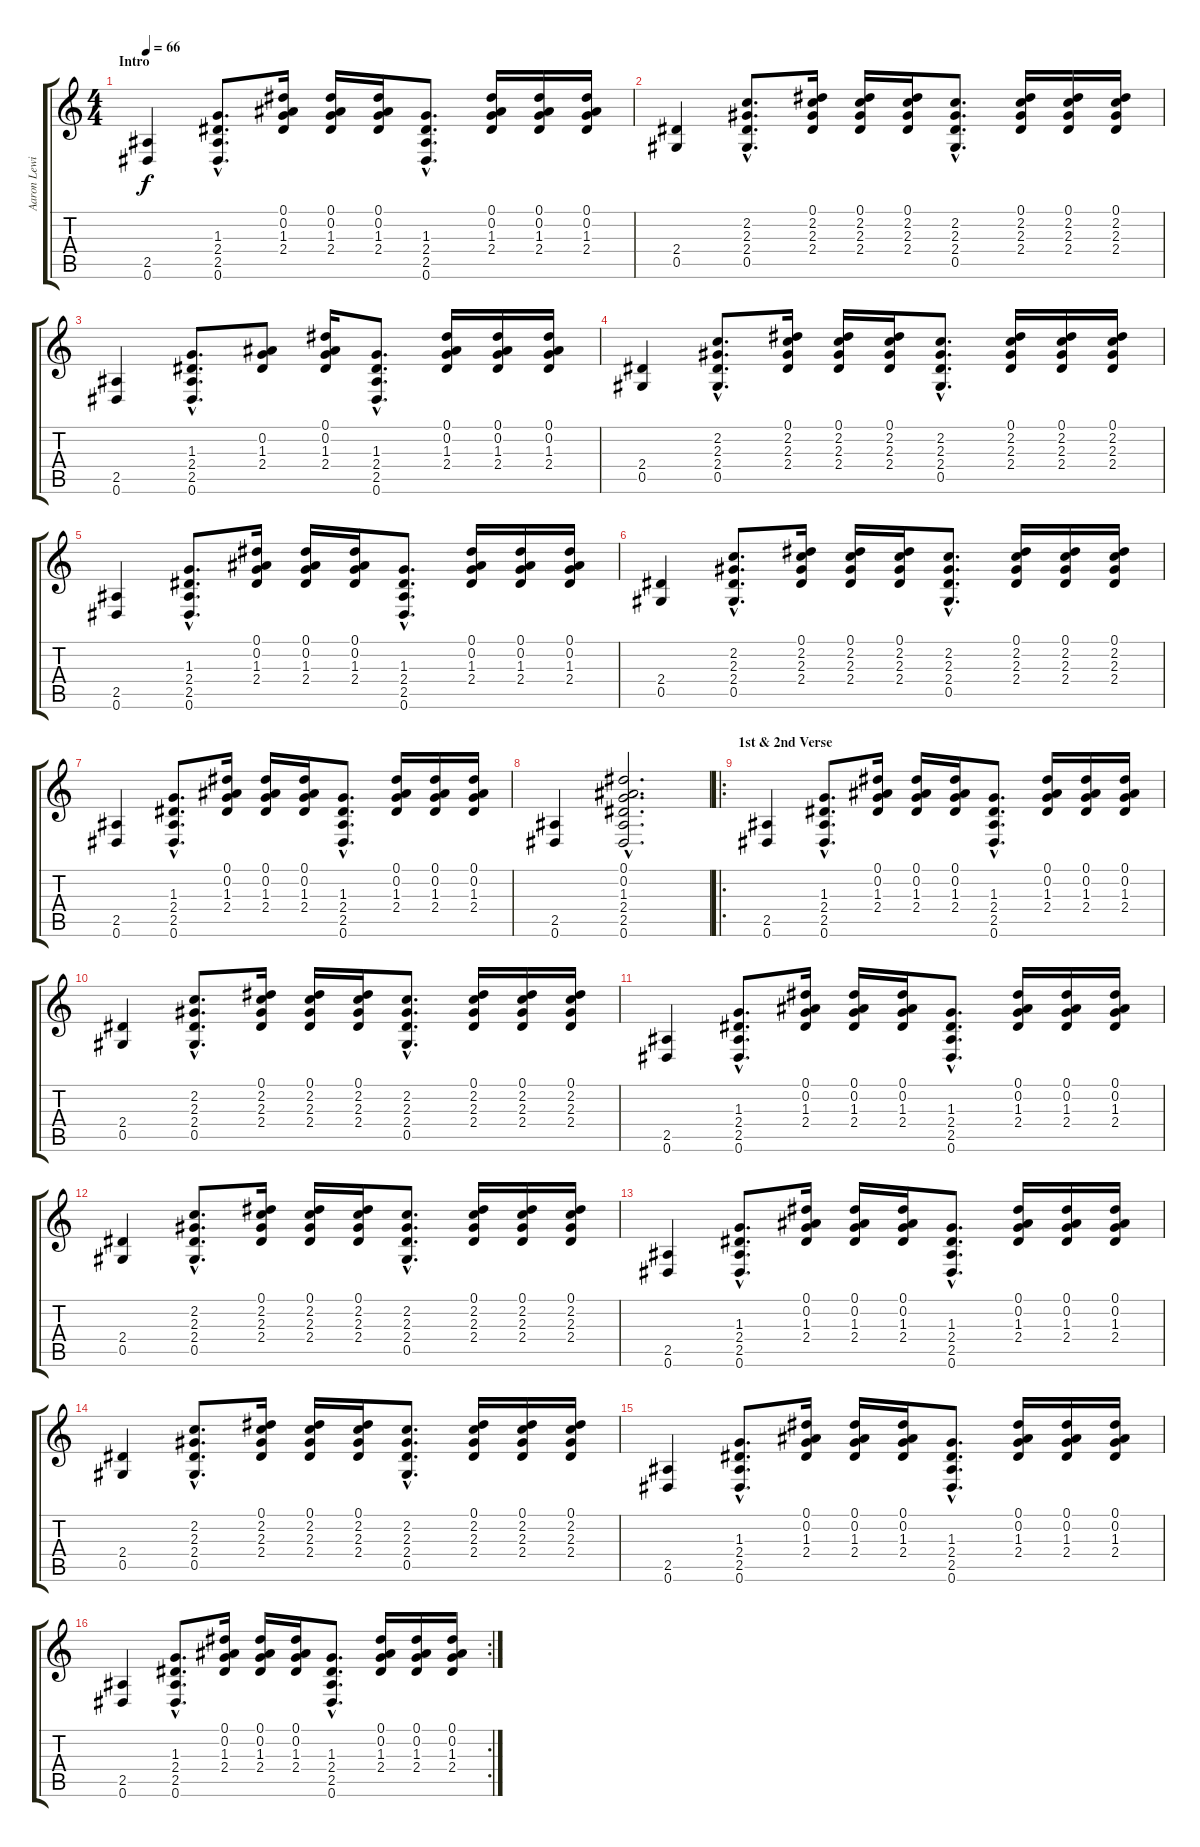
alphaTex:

\track ("Aaron Lewis" "Aaron Lewi") {instrument acousticguitarsteel}
\staff {score tabs}
\tuning (Eb4 Bb3 Gb3 Db3 Ab2 Eb2) {hide}
\ts (4 4)
\section ("" "Intro")
\tempo 66
\clef g2
\ks c
(2.5 0.6).4{dy f instrument acousticguitarsteel} (1.3{hac} 2.4{hac} 2.5{hac} 0.6{hac}).8{d} (0.1 0.2 1.3 2.4).16 (0.1 0.2 1.3 2.4).16 (0.1 0.2 1.3 2.4).16 (1.3{hac} 2.4{hac} 2.5{hac} 0.6{hac}).8{d} (0.1 0.2 1.3 2.4).16 (0.1 0.2 1.3 2.4).16 (0.1 0.2 1.3 2.4).16 |
(2.4 0.5).4 (2.2{hac} 2.3{hac} 2.4{hac} 0.5{hac}).8{d} (0.1 2.2 2.3 2.4).16 (0.1 2.2 2.3 2.4).16 (0.1 2.2 2.3 2.4).16 (2.2{hac} 2.3{hac} 2.4{hac} 0.5{hac}).8{d} (0.1 2.2 2.3 2.4).16 (0.1 2.2 2.3 2.4).16 (0.1 2.2 2.3 2.4).16 |
(2.5 0.6).4 (1.3{hac} 2.4{hac} 2.5{hac} 0.6{hac}).8{d} (0.2 1.3 2.4).8 (0.1 0.2 1.3 2.4).16 (1.3{hac} 2.4{hac} 2.5{hac} 0.6{hac}).8{d} (0.1 0.2 1.3 2.4).16 (0.1 0.2 1.3 2.4).16 (0.1 0.2 1.3 2.4).16 |
(2.4 0.5).4 (2.2{hac} 2.3{hac} 2.4{hac} 0.5{hac}).8{d} (0.1 2.2 2.3 2.4).16 (0.1 2.2 2.3 2.4).16 (0.1 2.2 2.3 2.4).16 (2.2{hac} 2.3{hac} 2.4{hac} 0.5{hac}).8{d} (0.1 2.2 2.3 2.4).16 (0.1 2.2 2.3 2.4).16 (0.1 2.2 2.3 2.4).16 |
(2.5 0.6).4 (1.3{hac} 2.4{hac} 2.5{hac} 0.6{hac}).8{d} (0.1 0.2 1.3 2.4).16 (0.1 0.2 1.3 2.4).16 (0.1 0.2 1.3 2.4).16 (1.3{hac} 2.4{hac} 2.5{hac} 0.6{hac}).8{d} (0.1 0.2 1.3 2.4).16 (0.1 0.2 1.3 2.4).16 (0.1 0.2 1.3 2.4).16 |
(2.4 0.5).4 (2.2{hac} 2.3{hac} 2.4{hac} 0.5{hac}).8{d} (0.1 2.2 2.3 2.4).16 (0.1 2.2 2.3 2.4).16 (0.1 2.2 2.3 2.4).16 (2.2{hac} 2.3{hac} 2.4{hac} 0.5{hac}).8{d} (0.1 2.2 2.3 2.4).16 (0.1 2.2 2.3 2.4).16 (0.1 2.2 2.3 2.4).16 |
(2.5 0.6).4 (1.3{hac} 2.4{hac} 2.5{hac} 0.6{hac}).8{d} (0.1 0.2 1.3 2.4).16 (0.1 0.2 1.3 2.4).16 (0.1 0.2 1.3 2.4).16 (1.3{hac} 2.4{hac} 2.5{hac} 0.6{hac}).8{d} (0.1 0.2 1.3 2.4).16 (0.1 0.2 1.3 2.4).16 (0.1 0.2 1.3 2.4).16 |
(2.5 0.6).4 (0.1{hac} 0.2{hac} 1.3{hac} 2.4{hac} 2.5{hac} 0.6{hac}).2{d} |
\ro
\section ("" "1st & 2nd Verse")
(2.5 0.6).4 (1.3{hac} 2.4{hac} 2.5{hac} 0.6{hac}).8{d} (0.1 0.2 1.3 2.4).16 (0.1 0.2 1.3 2.4).16 (0.1 0.2 1.3 2.4).16 (1.3{hac} 2.4{hac} 2.5{hac} 0.6{hac}).8{d} (0.1 0.2 1.3 2.4).16 (0.1 0.2 1.3 2.4).16 (0.1 0.2 1.3 2.4).16 |
(2.4 0.5).4 (2.2{hac} 2.3{hac} 2.4{hac} 0.5{hac}).8{d} (0.1 2.2 2.3 2.4).16 (0.1 2.2 2.3 2.4).16 (0.1 2.2 2.3 2.4).16 (2.2{hac} 2.3{hac} 2.4{hac} 0.5{hac}).8{d} (0.1 2.2 2.3 2.4).16 (0.1 2.2 2.3 2.4).16 (0.1 2.2 2.3 2.4).16 |
(2.5 0.6).4 (1.3{hac} 2.4{hac} 2.5{hac} 0.6{hac}).8{d} (0.1 0.2 1.3 2.4).16 (0.1 0.2 1.3 2.4).16 (0.1 0.2 1.3 2.4).16 (1.3{hac} 2.4{hac} 2.5{hac} 0.6{hac}).8{d} (0.1 0.2 1.3 2.4).16 (0.1 0.2 1.3 2.4).16 (0.1 0.2 1.3 2.4).16 |
(2.4 0.5).4 (2.2{hac} 2.3{hac} 2.4{hac} 0.5{hac}).8{d} (0.1 2.2 2.3 2.4).16 (0.1 2.2 2.3 2.4).16 (0.1 2.2 2.3 2.4).16 (2.2{hac} 2.3{hac} 2.4{hac} 0.5{hac}).8{d} (0.1 2.2 2.3 2.4).16 (0.1 2.2 2.3 2.4).16 (0.1 2.2 2.3 2.4).16 |
(2.5 0.6).4 (1.3{hac} 2.4{hac} 2.5{hac} 0.6{hac}).8{d} (0.1 0.2 1.3 2.4).16 (0.1 0.2 1.3 2.4).16 (0.1 0.2 1.3 2.4).16 (1.3{hac} 2.4{hac} 2.5{hac} 0.6{hac}).8{d} (0.1 0.2 1.3 2.4).16 (0.1 0.2 1.3 2.4).16 (0.1 0.2 1.3 2.4).16 |
(2.4 0.5).4 (2.2{hac} 2.3{hac} 2.4{hac} 0.5{hac}).8{d} (0.1 2.2 2.3 2.4).16 (0.1 2.2 2.3 2.4).16 (0.1 2.2 2.3 2.4).16 (2.2{hac} 2.3{hac} 2.4{hac} 0.5{hac}).8{d} (0.1 2.2 2.3 2.4).16 (0.1 2.2 2.3 2.4).16 (0.1 2.2 2.3 2.4).16 |
(2.5 0.6).4 (1.3{hac} 2.4{hac} 2.5{hac} 0.6{hac}).8{d} (0.1 0.2 1.3 2.4).16 (0.1 0.2 1.3 2.4).16 (0.1 0.2 1.3 2.4).16 (1.3{hac} 2.4{hac} 2.5{hac} 0.6{hac}).8{d} (0.1 0.2 1.3 2.4).16 (0.1 0.2 1.3 2.4).16 (0.1 0.2 1.3 2.4).16 |
\rc 2
(2.5 0.6).4 (1.3{hac} 2.4{hac} 2.5{hac} 0.6{hac}).8{d} (0.1 0.2 1.3 2.4).16 (0.1 0.2 1.3 2.4).16 (0.1 0.2 1.3 2.4).16 (1.3{hac} 2.4{hac} 2.5{hac} 0.6{hac}).8{d} (0.1 0.2 1.3 2.4).16 (0.1 0.2 1.3 2.4).16 (0.1 0.2 1.3 2.4).16
